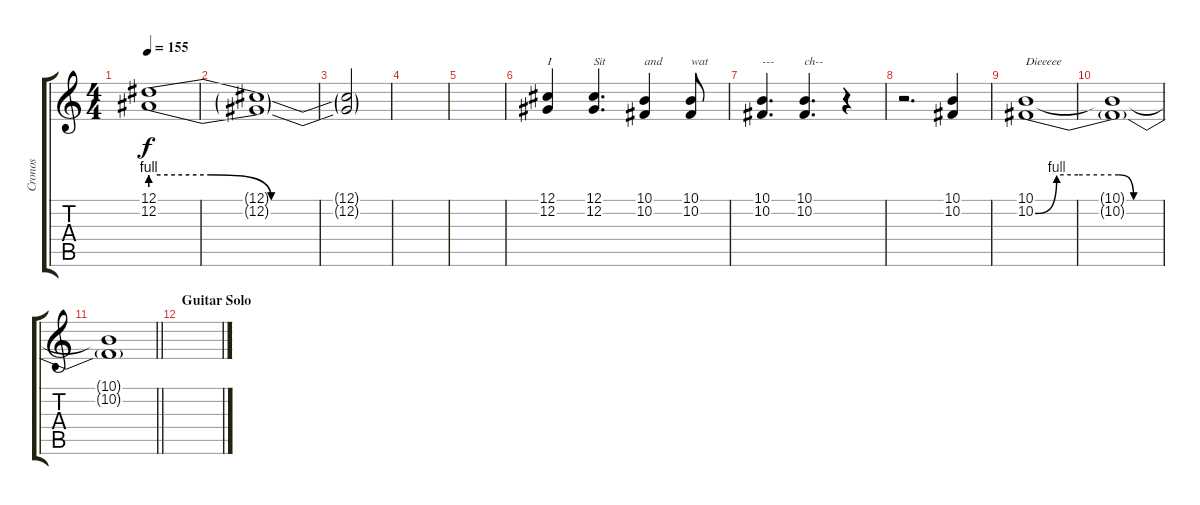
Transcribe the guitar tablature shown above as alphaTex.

\track ("Cronos" "Cronos") {instrument lead6voice}
\staff {score tabs}
\tuning (Db4 Ab3 E3 B2 Gb2 Db2) {hide}
\ts (4 4)
\tempo 155
\clef g2
\ks c
(12.1{be (custom 0 4 15 4 30 0 60 0) t} 12.2{be (custom 0 4 15 4 30 0 60 0) t}).1{dy f} |
(12.1{t} 12.2{t}).1 |
(12.1{t} 12.2{t}).2{volume 8} |
|
|
(12.1 12.2).4{txt "I " volume 16} (12.1 12.2).4{d txt "Sit"} (10.1 10.2).4{txt "and "} (10.1 10.2).8{txt "wat"} |
(10.1 10.2).4{d txt "---"} (10.1 10.2).4{d txt "ch--"} r.4 |
r.2{d} (10.1 10.2).4 |
(10.1 10.2{be (custom 0 0 10 4 20 4 39 4 46 0 60 0)}).1{txt "Dieeeee"} |
(10.1{t} 10.2{t}).1 |
\barLineRight lightlight
(10.1{t} 10.2{t}).1 |
\section ("" "Guitar Solo")
